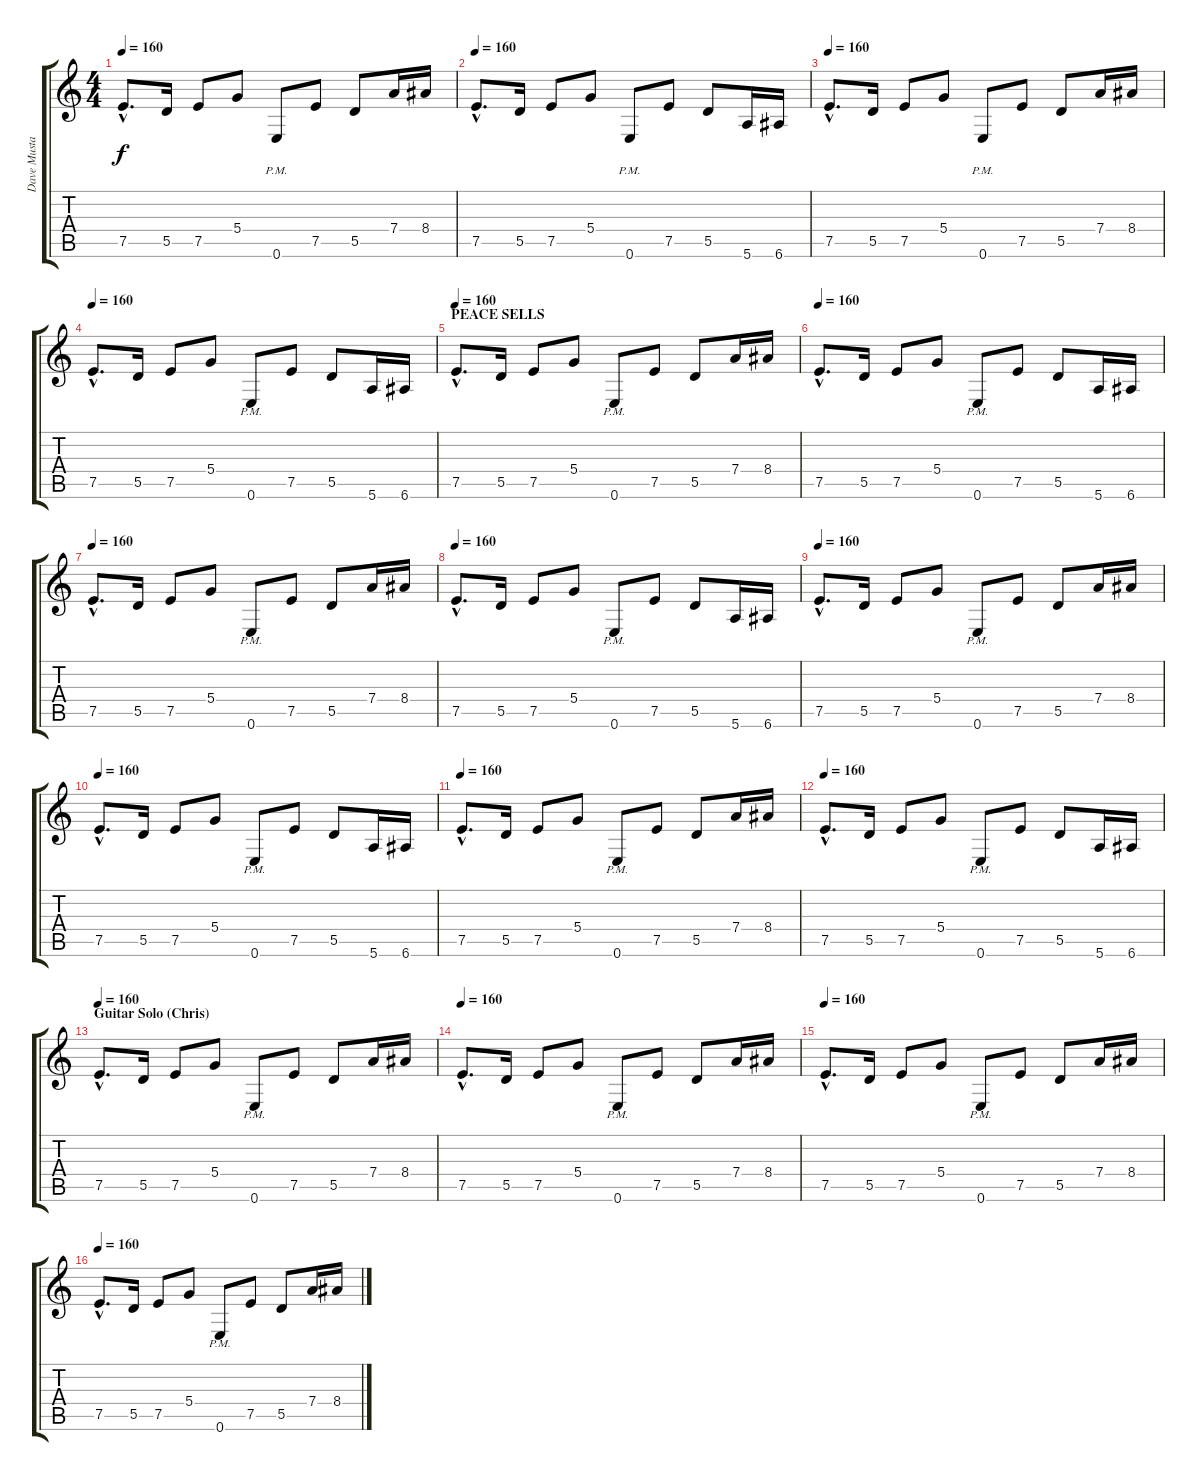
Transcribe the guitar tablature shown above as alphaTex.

\track ("Dave Mustaine (Guitar 1)" "Dave Musta") {instrument distortionguitar}
\staff {score tabs}
\tuning (E4 B3 G3 D3 A2 E2) {hide}
\ts (4 4)
\tempo 160
\clef g2
\ks c
7.5{hac}.8{d dy f} 5.5.16 7.5.8 5.4.8 0.6{pm}.8 7.5.8 5.5.8 7.4.16 8.4.16 |
\tempo 160
7.5{hac}.8{d} 5.5.16 7.5.8 5.4.8 0.6{pm}.8 7.5.8 5.5.8 5.6.16 6.6.16 |
\tempo 160
7.5{hac}.8{d} 5.5.16 7.5.8 5.4.8 0.6{pm}.8 7.5.8 5.5.8 7.4.16 8.4.16 |
\tempo 160
7.5{hac}.8{d} 5.5.16 7.5.8 5.4.8 0.6{pm}.8 7.5.8 5.5.8 5.6.16 6.6.16 |
\section ("" "PEACE SELLS")
\tempo 160
7.5{hac}.8{d} 5.5.16 7.5.8 5.4.8 0.6{pm}.8 7.5.8 5.5.8 7.4.16 8.4.16 |
\tempo 160
7.5{hac}.8{d} 5.5.16 7.5.8 5.4.8 0.6{pm}.8 7.5.8 5.5.8 5.6.16 6.6.16 |
\tempo 160
7.5{hac}.8{d} 5.5.16 7.5.8 5.4.8 0.6{pm}.8 7.5.8 5.5.8 7.4.16 8.4.16 |
\tempo 160
7.5{hac}.8{d} 5.5.16 7.5.8 5.4.8 0.6{pm}.8 7.5.8 5.5.8 5.6.16 6.6.16 |
\tempo 160
7.5{hac}.8{d} 5.5.16 7.5.8 5.4.8 0.6{pm}.8 7.5.8 5.5.8 7.4.16 8.4.16 |
\tempo 160
7.5{hac}.8{d} 5.5.16 7.5.8 5.4.8 0.6{pm}.8 7.5.8 5.5.8 5.6.16 6.6.16 |
\tempo 160
7.5{hac}.8{d} 5.5.16 7.5.8 5.4.8 0.6{pm}.8 7.5.8 5.5.8 7.4.16 8.4.16 |
\tempo 160
7.5{hac}.8{d} 5.5.16 7.5.8 5.4.8 0.6{pm}.8 7.5.8 5.5.8 5.6.16 6.6.16 |
\section ("" "Guitar Solo (Chris)")
\tempo 160
7.5{hac}.8{d} 5.5.16 7.5.8 5.4.8 0.6{pm}.8 7.5.8 5.5.8 7.4.16 8.4.16 |
\tempo 160
7.5{hac}.8{d} 5.5.16 7.5.8 5.4.8 0.6{pm}.8 7.5.8 5.5.8 7.4.16 8.4.16 |
\tempo 160
7.5{hac}.8{d} 5.5.16 7.5.8 5.4.8 0.6{pm}.8 7.5.8 5.5.8 7.4.16 8.4.16 |
\tempo 160
7.5{hac}.8{d} 5.5.16 7.5.8 5.4.8 0.6{pm}.8 7.5.8 5.5.8 7.4.16 8.4.16
